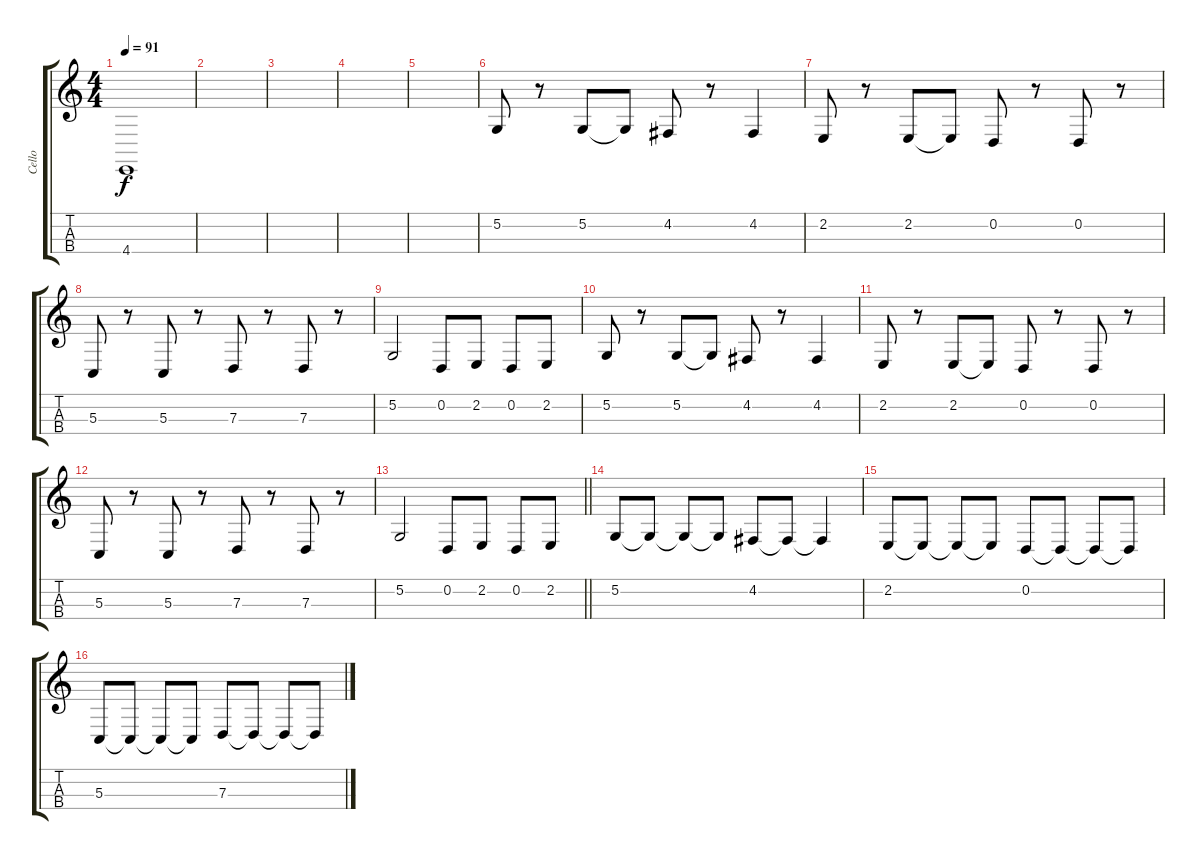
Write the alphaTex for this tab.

\track ("Cello" "Cello") {instrument cello}
\staff {score tabs}
\tuning (A3 D3 G2 C2) {hide}
\ts (4 4)
\tempo 91
\clef g2
\ks c
4.4{t}.1{dy f} |
|
|
|
|
5.2.8 r.8 5.2.8 5.2{t}.8 4.2.8 r.8 4.2.4 |
2.2.8 r.8 2.2.8 2.2{t}.8 0.2.8 r.8 0.2.8 r.8 |
5.3.8 r.8 5.3.8 r.8 7.3.8 r.8 7.3.8 r.8 |
5.2.2 0.2.8 2.2.8 0.2.8 2.2.8 |
5.2.8 r.8 5.2.8 5.2{t}.8 4.2.8 r.8 4.2.4 |
2.2.8 r.8 2.2.8 2.2{t}.8 0.2.8 r.8 0.2.8 r.8 |
5.3.8 r.8 5.3.8 r.8 7.3.8 r.8 7.3.8 r.8 |
\barLineRight lightlight
5.2.2 0.2.8 2.2.8 0.2.8 2.2.8 |
5.2.8 5.2{t}.8 5.2{t}.8 5.2{t}.8 4.2.8 4.2{t}.8 4.2{t}.4 |
2.2.8 2.2{t}.8 2.2{t}.8 2.2{t}.8 0.2.8 0.2{t}.8 0.2{t}.8 0.2{t}.8 |
5.3.8 5.3{t}.8 5.3{t}.8 5.3{t}.8 7.3.8 7.3{t}.8 7.3{t}.8 7.3{t}.8
